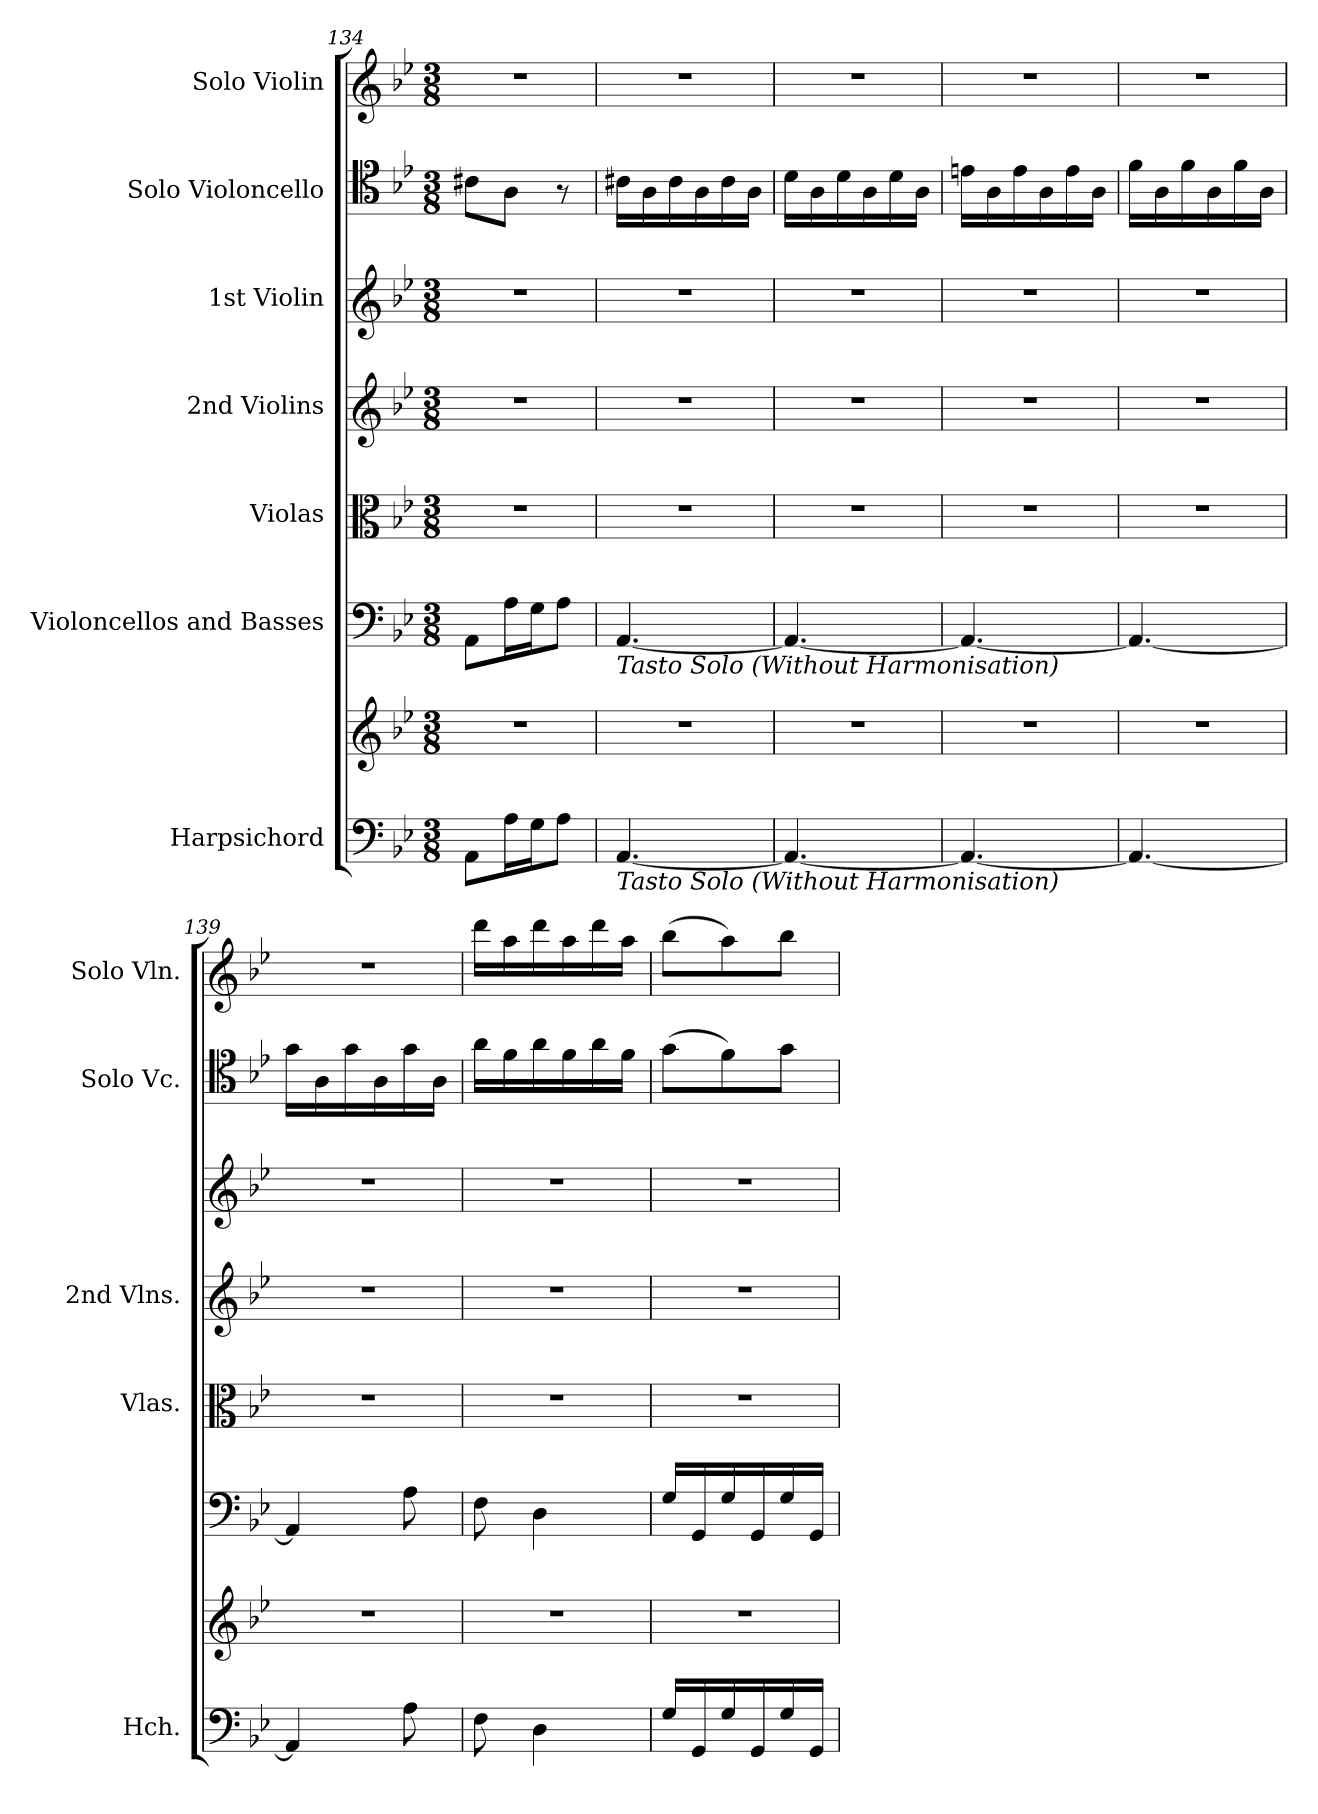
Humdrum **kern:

**kern	**kern	**kern	**kern	**kern	**kern	**kern	**kern
*part7	*part7	*part6	*part5	*part4	*part3	*part2	*part1
*staff8	*staff7	*staff6	*staff5	*staff4	*staff3	*staff2	*staff1
*I"Harpsichord	*	*I"Violoncellos and Basses	*I"Violas	*I"2nd Violins	*I"1st Violin	*I"Solo Violoncello	*I"Solo Violin
*I'Hch.	*	*	*I'Vlas.	*I'2nd Vlns.	*	*I'Solo Vc.	*I'Solo Vln.
*clefF4	*clefG2	*clefF4	*clefC3	*clefG2	*clefG2	*clefC4	*clefG2
*k[b-e-]	*k[b-e-]	*k[b-e-]	*k[b-e-]	*k[b-e-]	*k[b-e-]	*k[b-e-]	*k[b-e-]
*M3/8	*M3/8	*M3/8	*M3/8	*M3/8	*M3/8	*M3/8	*M3/8
=134	=134	=134	=134	=134	=134	=134	=134
8AA\L	4.r	8AA\L	4.r	4.r	4.r	8c#X\L	4.r
16A\L	.	16A\L	.	.	.	8A\J	.
16G\J	.	16G\J	.	.	.	.	.
8A\J	.	8A\J	.	.	.	8r	.
=135	=135	=135	=135	=135	=135	=135	=135
!	!	!LO:TX:b:i:t=Tasto Solo (Without Harmonisation)	!	!	!	!	!
!LO:TX:b:i:t=Tasto Solo (Without Harmonisation)	!	!	!	!	!	!	!
[4.AA/	4.r	[4.AA/	4.r	4.r	4.r	16c#X\LL	4.r
.	.	.	.	.	.	16A\	.
.	.	.	.	.	.	16c#\	.
.	.	.	.	.	.	16A\	.
.	.	.	.	.	.	16c#\	.
.	.	.	.	.	.	16A\JJ	.
=136	=136	=136	=136	=136	=136	=136	=136
4.AA/_	4.r	4.AA/_	4.r	4.r	4.r	16d\LL	4.r
.	.	.	.	.	.	16A\	.
.	.	.	.	.	.	16d\	.
.	.	.	.	.	.	16A\	.
.	.	.	.	.	.	16d\	.
.	.	.	.	.	.	16A\JJ	.
=137	=137	=137	=137	=137	=137	=137	=137
4.AA/_	4.r	4.AA/_	4.r	4.r	4.r	16en\LL	4.r
.	.	.	.	.	.	16A\	.
.	.	.	.	.	.	16e\	.
.	.	.	.	.	.	16A\	.
.	.	.	.	.	.	16e\	.
.	.	.	.	.	.	16A\JJ	.
=138	=138	=138	=138	=138	=138	=138	=138
4.AA/_	4.r	4.AA/_	4.r	4.r	4.r	16f\LL	4.r
.	.	.	.	.	.	16A\	.
.	.	.	.	.	.	16f\	.
.	.	.	.	.	.	16A\	.
.	.	.	.	.	.	16f\	.
.	.	.	.	.	.	16A\JJ	.
=139	=139	=139	=139	=139	=139	=139	=139
4AA/]	4.r	4AA/]	4.r	4.r	4.r	16g\LL	4.r
.	.	.	.	.	.	16A\	.
.	.	.	.	.	.	16g\	.
.	.	.	.	.	.	16A\	.
8A\	.	8A\	.	.	.	16g\	.
.	.	.	.	.	.	16A\JJ	.
!!LO:PB:g=z
=140	=140	=140	=140	=140	=140	=140	=140
8F\	4.r	8F\	4.r	4.r	4.r	16a\LL	16ddd\LL
.	.	.	.	.	.	16f\	16aa\
4D\	.	4D\	.	.	.	16a\	16ddd\
.	.	.	.	.	.	16f\	16aa\
.	.	.	.	.	.	16a\	16ddd\
.	.	.	.	.	.	16f\JJ	16aa\JJ
=141	=141	=141	=141	=141	=141	=141	=141
16G/LL	4.r	16G/LL	4.r	4.r	4.r	(>8g\L	(>8bb-\L
16GG/	.	16GG/	.	.	.	.	.
16G/	.	16G/	.	.	.	8f\)	8aa\)
16GG/	.	16GG/	.	.	.	.	.
16G/	.	16G/	.	.	.	8g\J	8bb-\J
16GG/JJ	.	16GG/JJ	.	.	.	.	.
=	=	=	=	=	=	=	=
*-	*-	*-	*-	*-	*-	*-	*-
